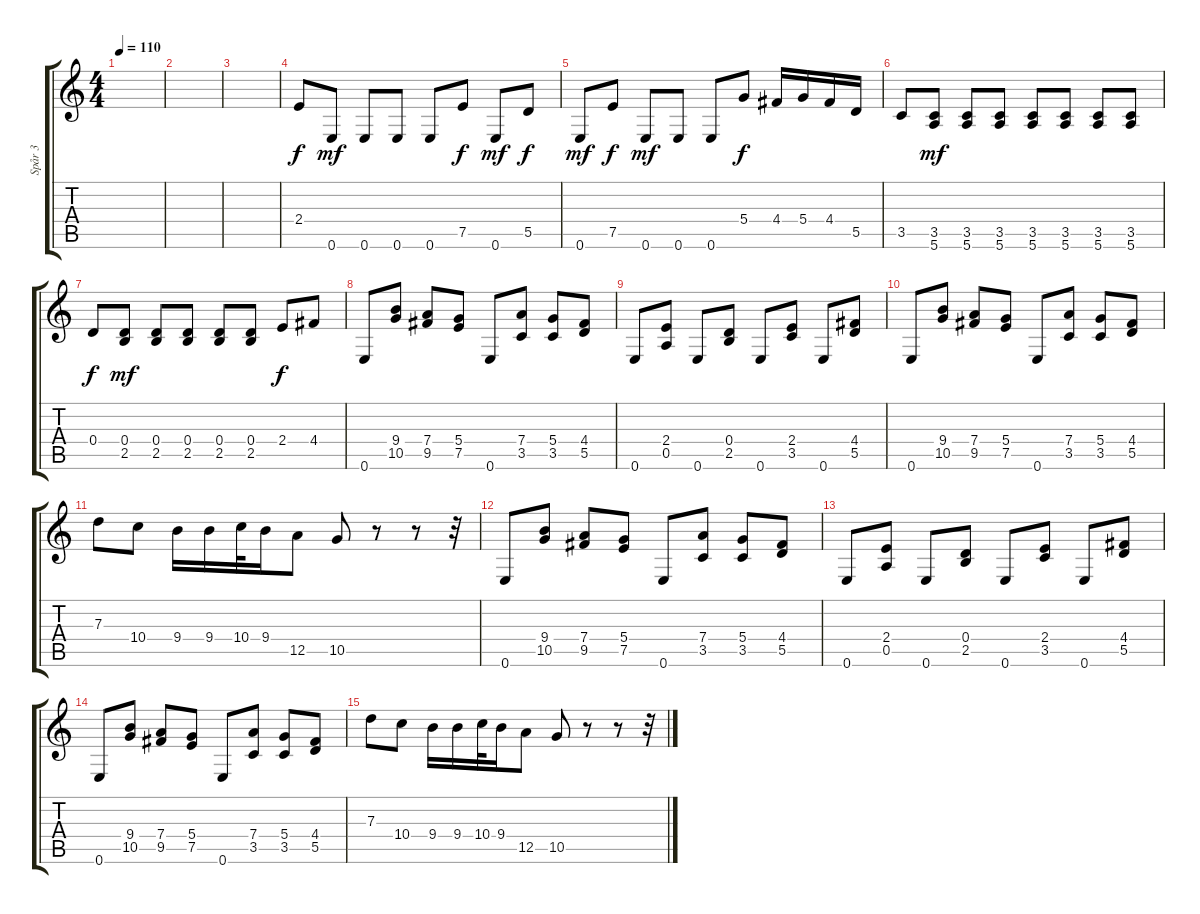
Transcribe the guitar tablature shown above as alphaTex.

\track ("Spår 3" "Spår 3") {instrument overdrivenguitar}
\staff {score tabs}
\tuning (E4 B3 G3 D3 A2 E2) {hide}
\ts (4 4)
\tempo 110
\clef g2
\ks c
|
|
|
2.4.8 0.6.8{dy mf} 0.6.8 0.6.8 0.6.8 7.5.8{dy f} 0.6.8{dy mf} 5.5.8{dy f} |
0.6.8{dy mf} 7.5.8{dy f} 0.6.8{dy mf} 0.6.8 0.6.8 5.4.8{dy f} 4.4.16 5.4.16 4.4.16 5.5.16 |
3.5.8 (3.5 5.6).8{dy mf} (3.5 5.6).8 (3.5 5.6).8 (3.5 5.6).8 (3.5 5.6).8 (3.5 5.6).8 (3.5 5.6).8 |
0.4.8{dy f} (0.4 2.5).8{dy mf} (0.4 2.5).8 (0.4 2.5).8 (0.4 2.5).8 (0.4 2.5).8 2.4.8{dy f} 4.4.8 |
0.6.8 (9.4 10.5).8 (7.4 9.5).8 (5.4 7.5).8 0.6.8 (7.4 3.5).8 (5.4 3.5).8 (4.4 5.5).8 |
0.6.8 (2.4 0.5).8 0.6.8 (0.4 2.5).8 0.6.8 (2.4 3.5).8 0.6.8 (4.4 5.5).8 |
0.6.8 (9.4 10.5).8 (7.4 9.5).8 (5.4 7.5).8 0.6.8 (7.4 3.5).8 (5.4 3.5).8 (4.4 5.5).8 |
7.3.8 10.4.8 9.4.16 9.4.16 10.4.32 9.4.16 12.5.8 10.5.8 r.8 r.8 r.32 |
0.6.8 (9.4 10.5).8 (7.4 9.5).8 (5.4 7.5).8 0.6.8 (7.4 3.5).8 (5.4 3.5).8 (4.4 5.5).8 |
0.6.8 (2.4 0.5).8 0.6.8 (0.4 2.5).8 0.6.8 (2.4 3.5).8 0.6.8 (4.4 5.5).8 |
0.6.8 (9.4 10.5).8 (7.4 9.5).8 (5.4 7.5).8 0.6.8 (7.4 3.5).8 (5.4 3.5).8 (4.4 5.5).8 |
7.3.8 10.4.8 9.4.16 9.4.16 10.4.32 9.4.16 12.5.8 10.5.8 r.8 r.8 r.32
